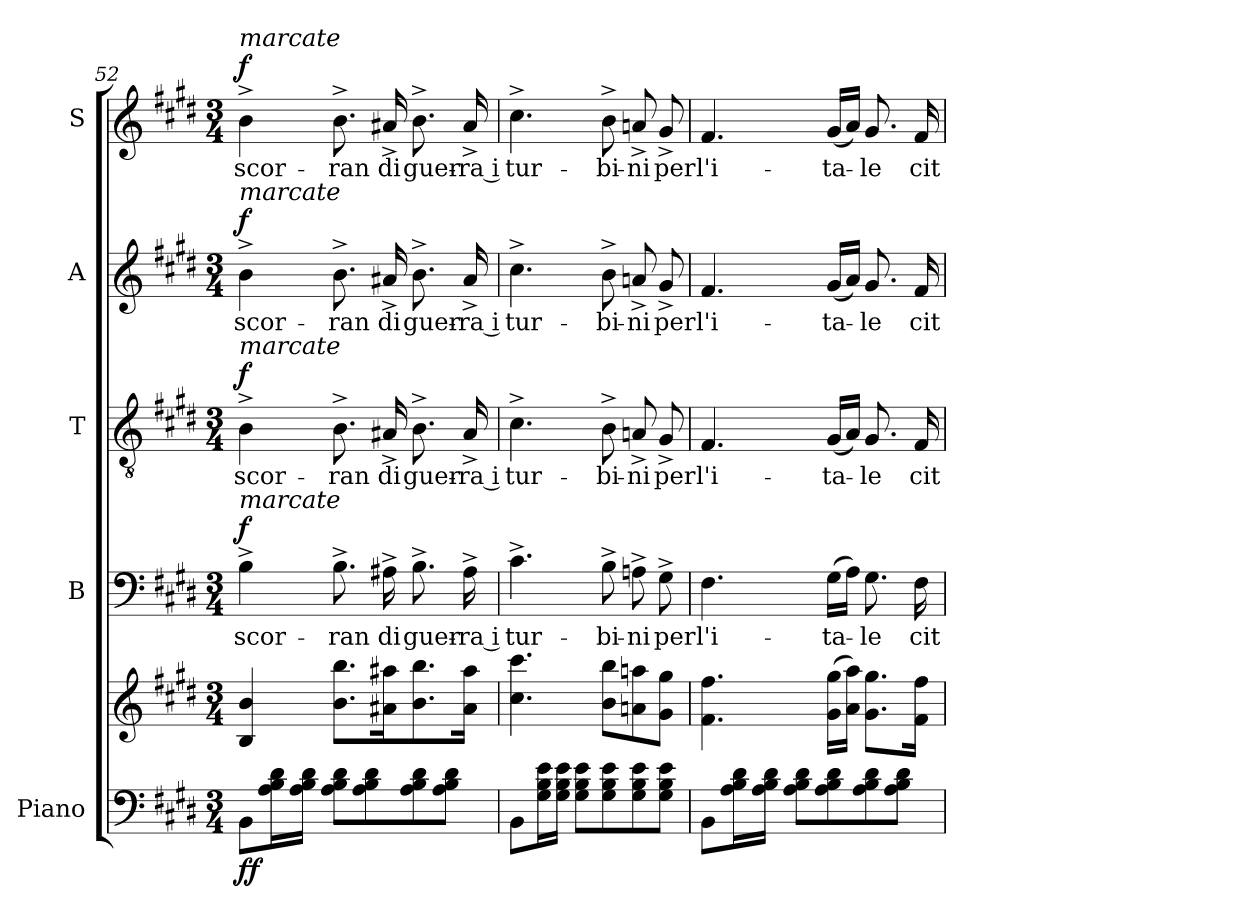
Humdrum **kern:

**kern	**kern	**dynam	**kern	**text	**dynam	**kern	**text	**dynam	**kern	**text	**dynam	**kern	**text	**dynam
*part5	*part5	*part5	*part4	*part4	*part4	*part3	*part3	*part3	*part2	*part2	*part2	*part1	*part1	*part1
*staff6	*staff5	*staff5/6	*staff4	*staff4	*staff4	*staff3	*staff3	*staff3	*staff2	*staff2	*staff2	*staff1	*staff1	*staff1
*I"Piano	*	*	*I"B	*	*	*I"T	*	*	*I"A	*	*	*I"S	*	*
*I'Pno	*	*	*I'B	*	*	*I'T	*	*	*I'A	*	*	*I'S	*	*
*clefF4	*clefG2	*	*clefF4	*	*	*clefGv2	*	*	*clefG2	*	*	*clefG2	*	*
*k[f#c#g#d#]	*k[f#c#g#d#]	*	*k[f#c#g#d#]	*	*	*k[f#c#g#d#]	*	*	*k[f#c#g#d#]	*	*	*k[f#c#g#d#]	*	*
*M3/4	*M3/4	*	*M3/4	*	*	*M3/4	*	*	*M3/4	*	*	*M3/4	*	*
=52	=52	=52	=52	=52	=52	=52	=52	=52	=52	=52	=52	=52	=52	=52
!	!	!	!	!	!	!	!	!	!	!	!	!LO:TX:a:i:t=marcate	!	!
!	!	!	!	!	!	!	!	!	!LO:TX:a:i:t=marcate	!	!	!	!	!
!	!	!	!	!	!	!LO:TX:a:i:t=marcate	!	!	!	!	!	!	!	!
!	!	!	!LO:TX:a:i:t=marcate	!	!	!	!	!	!	!	!	!	!	!
!	!	!LO:DY:b=2	!	!	!	!	!	!	!	!	!	!	!	!
!	!	!LO:DY:n=1:b	!	!	!LO:DY:a	!	!	!LO:DY:a	!	!	!LO:DY:a	!	!	!LO:DY:a
8BB\L	4B/ 4b/	f f	4B^\	scor-	f	4B^\	scor-	f	4b^\	scor-	f	4b^\	scor-	f
16A\ 16B\ 16d#\L	.	.	.	.	.	.	.	.	.	.	.	.	.	.
16A\ 16B\ 16d#\JJ	.	.	.	.	.	.	.	.	.	.	.	.	.	.
8A\ 8B\ 8d#\L	8.b\ 8.bb\L	.	8.B^\	-ran	.	8.B^\	-ran	.	8.b^\	-ran	.	8.b^\	-ran	.
8A\ 8B\ 8d#\	.	.	.	.	.	.	.	.	.	.	.	.	.	.
.	16a#X\ 16aa#X\K	.	16A#X^\	di	.	16A#X^/	di	.	16a#X^/	di	.	16a#X^/	di	.
8A\ 8B\ 8d#\	8.b\ 8.bb\	.	8.B^\	guer-	.	8.B^\	guer-	.	8.b^\	guer-	.	8.b^\	guer-	.
8A\ 8B\ 8d#\J	.	.	.	.	.	.	.	.	.	.	.	.	.	.
.	16a#\ 16aa#\Jk	.	16A#^\	-ra i	.	16A#^/	-ra i	.	16a#^/	-ra i	.	16a#^/	-ra i	.
=53	=53	=53	=53	=53	=53	=53	=53	=53	=53	=53	=53	=53	=53	=53
8BB\L	4.cc#\ 4.ccc#\	.	4.c#^\	tur-	.	4.c#^\	tur-	.	4.cc#^\	tur-	.	4.cc#^\	tur-	.
16G#\ 16B\ 16e\L	.	.	.	.	.	.	.	.	.	.	.	.	.	.
16G#\ 16B\ 16e\JJ	.	.	.	.	.	.	.	.	.	.	.	.	.	.
8G#\ 8B\ 8e\L	.	.	.	.	.	.	.	.	.	.	.	.	.	.
8G#\ 8B\ 8e\	8b\ 8bb\L	.	8B^\	-bi-	.	8B^\	-bi-	.	8b^\	-bi-	.	8b^\	-bi-	.
8G#\ 8B\ 8e\	8an\ 8aan\	.	8An^\	-ni	.	8An^/	-ni	.	8an^/	-ni	.	8an^/	-ni	.
8G#\ 8B\ 8e\J	8g#\ 8gg#\J	.	8G#^\	per	.	8G#^/	per	.	8g#^/	per	.	8g#^/	per	.
!!LO:LB:g=z
=54	=54	=54	=54	=54	=54	=54	=54	=54	=54	=54	=54	=54	=54	=54
8BB\L	4.f#\ 4.ff#\	.	4.F#\	l'i-	.	4.F#/	l'i-	.	4.f#/	l'i-	.	4.f#/	l'i-	.
16A\ 16B\ 16d#\L	.	.	.	.	.	.	.	.	.	.	.	.	.	.
16A\ 16B\ 16d#\JJ	.	.	.	.	.	.	.	.	.	.	.	.	.	.
8A\ 8B\ 8d#\L	.	.	.	.	.	.	.	.	.	.	.	.	.	.
8A\ 8B\ 8d#\	(16g#\ 16gg#\LL	.	(16G#\LL	-ta-	.	(16G#/LL	-ta-	.	(16g#/LL	-ta-	.	(16g#/LL	-ta-	.
.	16a\ 16aa\JJ)	.	16A\JJ)	.	.	16A/JJ)	.	.	16a/JJ)	.	.	16a/JJ)	.	.
8A\ 8B\ 8d#\	8.g#\ 8.gg#\L	.	8.G#\	-le	.	8.G#/	-le	.	8.g#/	-le	.	8.g#/	-le	.
8A\ 8B\ 8d#\J	.	.	.	.	.	.	.	.	.	.	.	.	.	.
.	16f#\ 16ff#\Jk	.	16F#\	cit-	.	16F#/	cit-	.	16f#/	cit-	.	16f#/	cit-	.
=	=	=	=	=	=	=	=	=	=	=	=	=	=	=
*-	*-	*-	*-	*-	*-	*-	*-	*-	*-	*-	*-	*-	*-	*-
